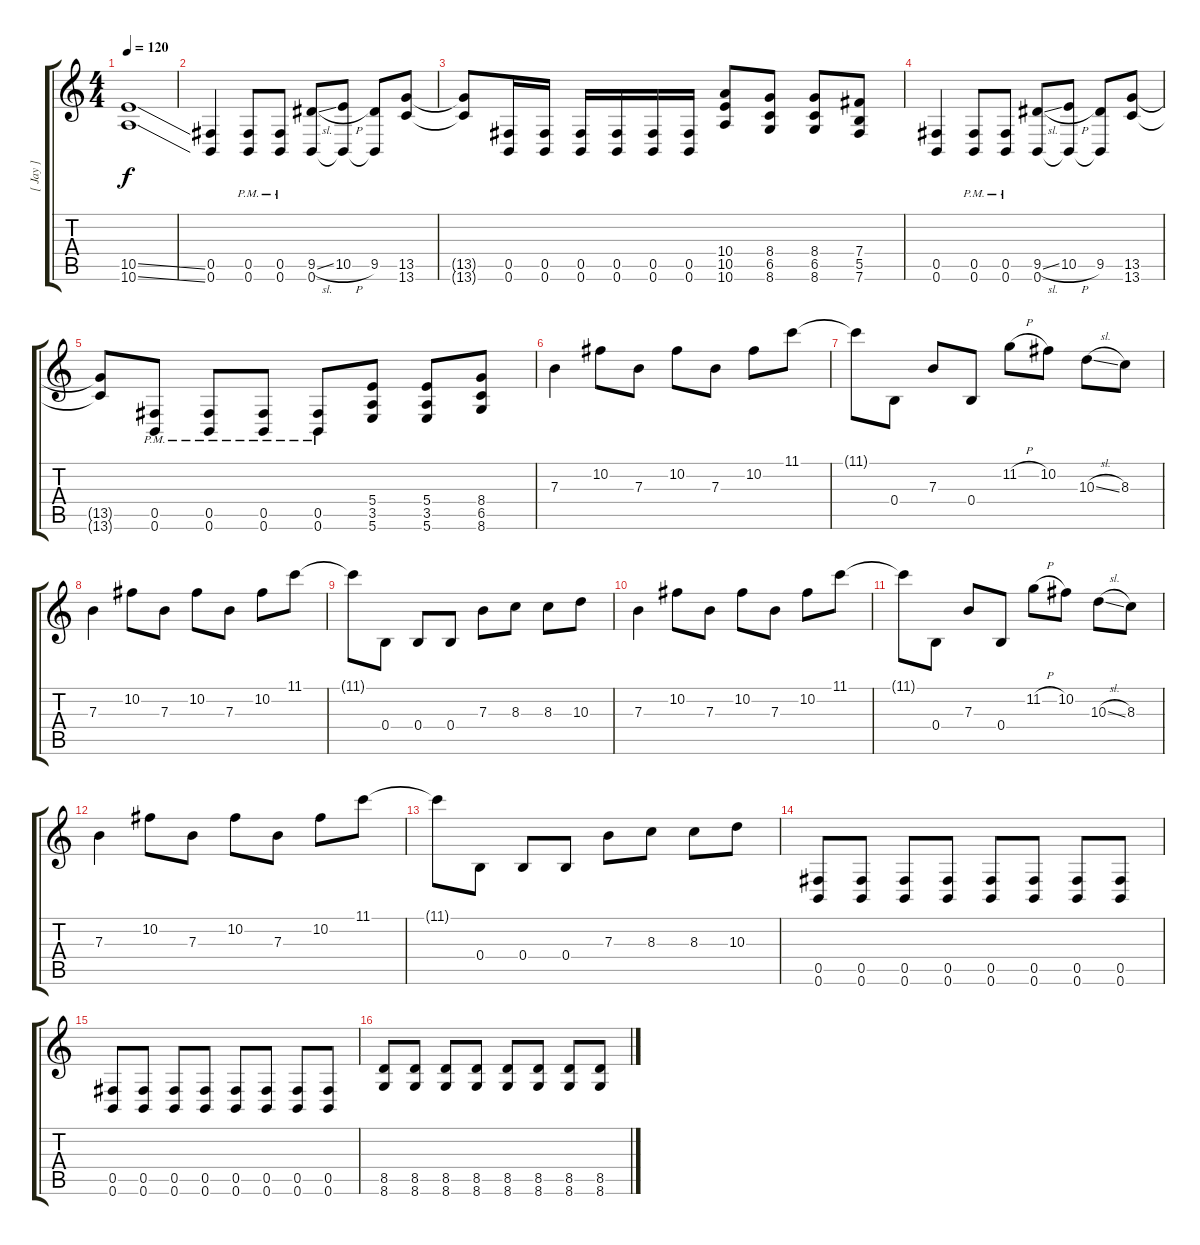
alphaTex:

\track ("[ Jay ]" "[ Jay ]") {instrument distortionguitar}
\staff {score tabs}
\tuning (Db4 Ab3 E3 B2 Gb2 B1) {hide}
\ts (4 4)
\tempo 120
\clef g2
\ks c
(10.5{ss} 10.6{ss}).1{dy f} |
(0.5 0.6).4 (0.5{pm} 0.6{pm}).8 (0.5{pm} 0.6{pm}).8 (9.5{sl} 0.6).8 (10.5{h} 0.6{t}).8 (9.5 0.6{t}).8 (13.5 13.6).8 |
(13.5{t} 13.6{t}).8 (0.5 0.6).16 (0.5 0.6).16 (0.5 0.6).16 (0.5 0.6).16 (0.5 0.6).16 (0.5 0.6).16 (10.4 10.5 10.6).8 (8.4 6.5 8.6).8 (8.4 6.5 8.6).8 (7.4 5.5 7.6).8 |
(0.5 0.6).4 (0.5{pm} 0.6{pm}).8 (0.5{pm} 0.6{pm}).8 (9.5{sl} 0.6).8 (10.5{h} 0.6{t}).8 (9.5 0.6{t}).8 (13.5 13.6).8 |
(13.5{t} 13.6{t}).8 (0.5{pm} 0.6{pm}).8 (0.5{pm} 0.6{pm}).8 (0.5{pm} 0.6{pm}).8 (0.5{pm} 0.6{pm}).8 (5.4 3.5 5.6).8 (5.4 3.5 5.6).8 (8.4 6.5 8.6).8 |
7.3.4 10.2.8 7.3.8 10.2.8 7.3.8 10.2.8 11.1.8 |
11.1{t}.8 0.4.8 7.3.8 0.4.8 11.2{h}.8 10.2.8 10.3{sl}.8 8.3.8 |
7.3.4 10.2.8 7.3.8 10.2.8 7.3.8 10.2.8 11.1.8 |
11.1{t}.8 0.4.8 0.4.8 0.4.8 7.3.8 8.3.8 8.3.8 10.3.8 |
7.3.4 10.2.8 7.3.8 10.2.8 7.3.8 10.2.8 11.1.8 |
11.1{t}.8 0.4.8 7.3.8 0.4.8 11.2{h}.8 10.2.8 10.3{sl}.8 8.3.8 |
7.3.4 10.2.8 7.3.8 10.2.8 7.3.8 10.2.8 11.1.8 |
11.1{t}.8 0.4.8 0.4.8 0.4.8 7.3.8 8.3.8 8.3.8 10.3.8 |
(0.5 0.6).8 (0.5 0.6).8 (0.5 0.6).8 (0.5 0.6).8 (0.5 0.6).8 (0.5 0.6).8 (0.5 0.6).8 (0.5 0.6).8 |
(0.5 0.6).8 (0.5 0.6).8 (0.5 0.6).8 (0.5 0.6).8 (0.5 0.6).8 (0.5 0.6).8 (0.5 0.6).8 (0.5 0.6).8 |
(8.5 8.6).8 (8.5 8.6).8 (8.5 8.6).8 (8.5 8.6).8 (8.5 8.6).8 (8.5 8.6).8 (8.5 8.6).8 (8.5 8.6).8
